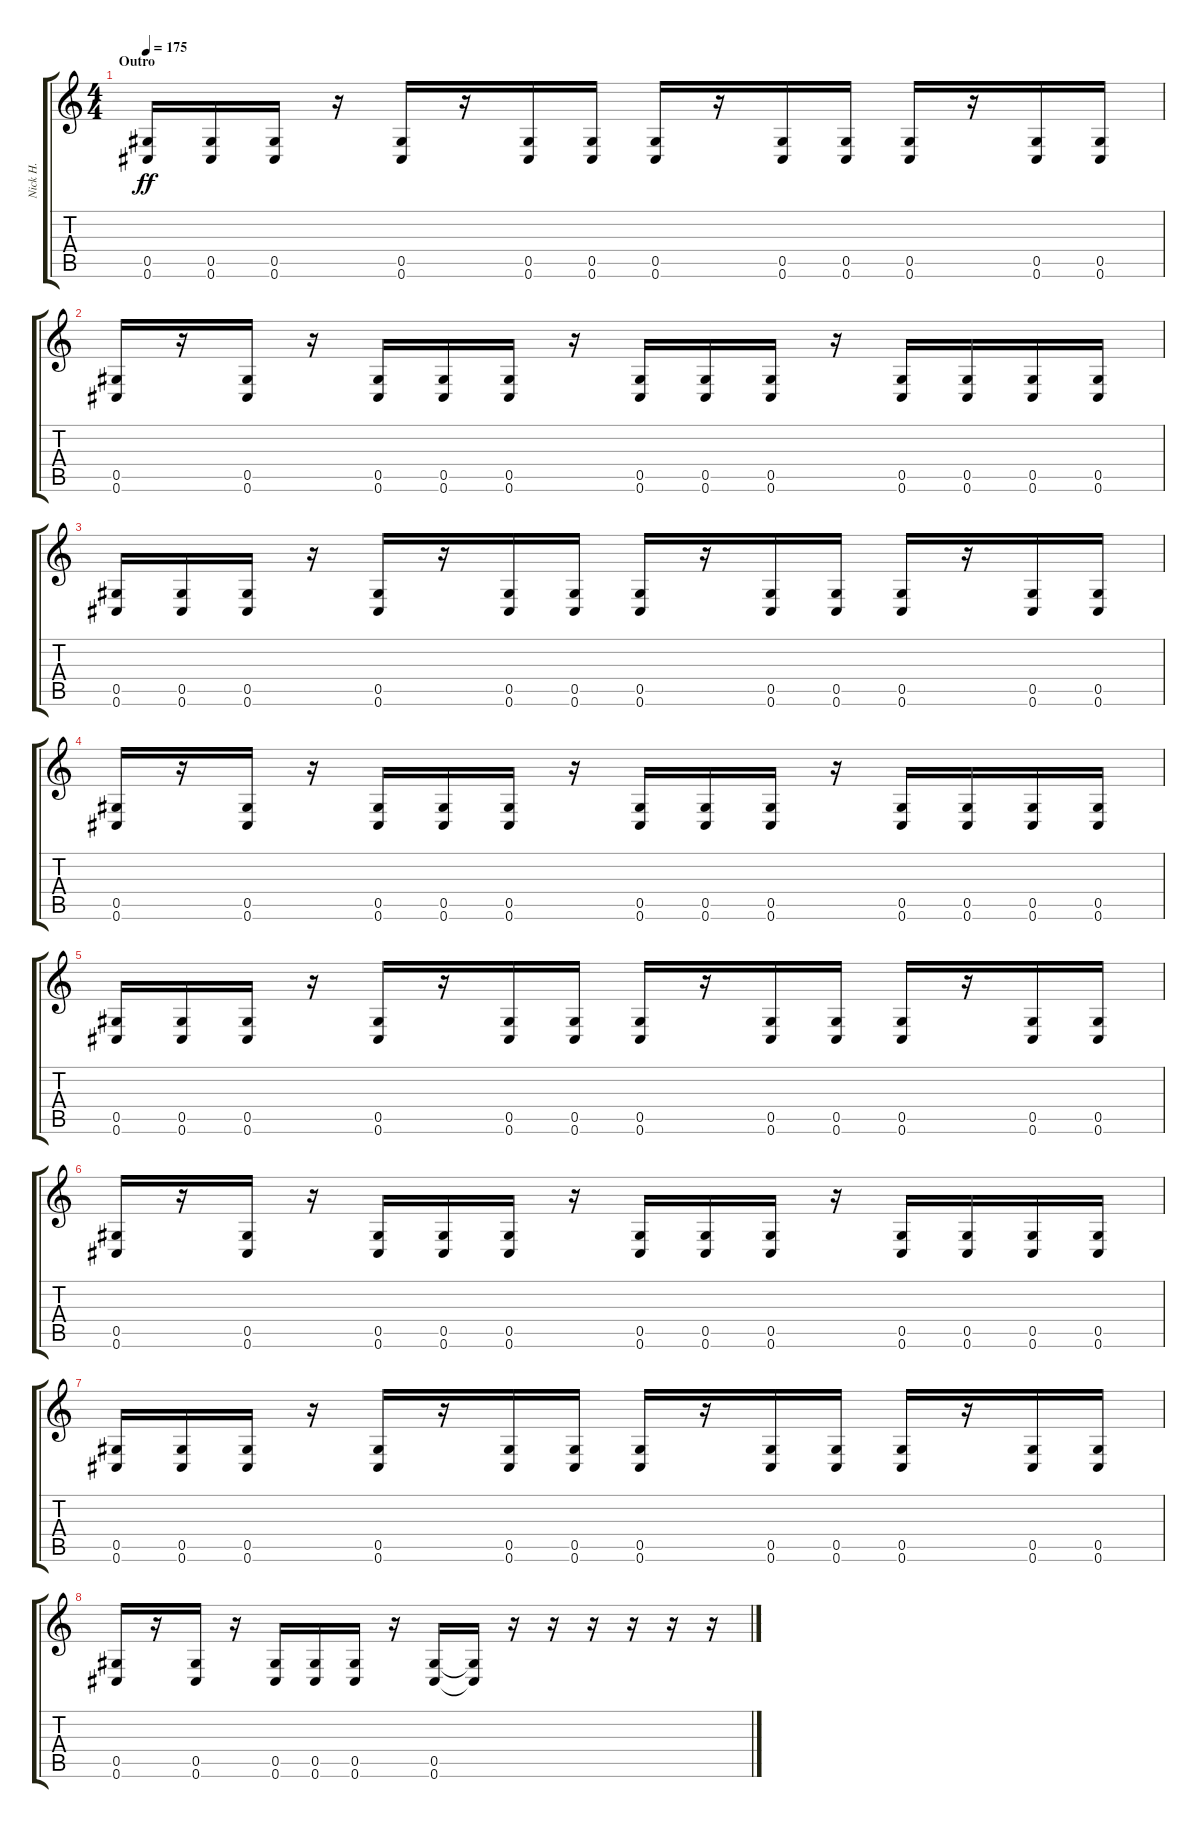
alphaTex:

\track ("Nick H. " "Nick H. ") {instrument distortionguitar}
\staff {score tabs}
\tuning (Eb4 Bb3 Gb3 Db3 Ab2 Db2) {hide}
\ts (4 4)
\section ("" "Outro")
\tempo 175
\clef g2
\ks c
(0.5 0.6).16{dy ff volume 6} (0.5 0.6).16 (0.5 0.6).16 r.16 (0.5 0.6).16 r.16 (0.5 0.6).16 (0.5 0.6).16 (0.5 0.6).16 r.16 (0.5 0.6).16 (0.5 0.6).16 (0.5 0.6).16 r.16 (0.5 0.6).16 (0.5 0.6).16 |
(0.5 0.6).16 r.16 (0.5 0.6).16 r.16 (0.5 0.6).16 (0.5 0.6).16 (0.5 0.6).16 r.16 (0.5 0.6).16 (0.5 0.6).16 (0.5 0.6).16 r.16 (0.5 0.6).16 (0.5 0.6).16 (0.5 0.6).16 (0.5 0.6).16 |
(0.5 0.6).16 (0.5 0.6).16 (0.5 0.6).16 r.16 (0.5 0.6).16 r.16 (0.5 0.6).16 (0.5 0.6).16 (0.5 0.6).16 r.16 (0.5 0.6).16 (0.5 0.6).16 (0.5 0.6).16 r.16 (0.5 0.6).16 (0.5 0.6).16 |
(0.5 0.6).16 r.16 (0.5 0.6).16 r.16 (0.5 0.6).16 (0.5 0.6).16 (0.5 0.6).16 r.16 (0.5 0.6).16 (0.5 0.6).16 (0.5 0.6).16 r.16 (0.5 0.6).16 (0.5 0.6).16 (0.5 0.6).16 (0.5 0.6).16 |
(0.5 0.6).16 (0.5 0.6).16 (0.5 0.6).16 r.16 (0.5 0.6).16 r.16 (0.5 0.6).16 (0.5 0.6).16 (0.5 0.6).16 r.16 (0.5 0.6).16 (0.5 0.6).16 (0.5 0.6).16 r.16 (0.5 0.6).16 (0.5 0.6).16 |
(0.5 0.6).16 r.16 (0.5 0.6).16 r.16 (0.5 0.6).16 (0.5 0.6).16 (0.5 0.6).16 r.16 (0.5 0.6).16 (0.5 0.6).16 (0.5 0.6).16 r.16 (0.5 0.6).16 (0.5 0.6).16 (0.5 0.6).16 (0.5 0.6).16 |
(0.5 0.6).16 (0.5 0.6).16 (0.5 0.6).16 r.16 (0.5 0.6).16 r.16 (0.5 0.6).16 (0.5 0.6).16 (0.5 0.6).16 r.16 (0.5 0.6).16 (0.5 0.6).16 (0.5 0.6).16 r.16 (0.5 0.6).16 (0.5 0.6).16 |
(0.5 0.6).16 r.16 (0.5 0.6).16 r.16 (0.5 0.6).16 (0.5 0.6).16 (0.5 0.6).16 r.16 (0.5 0.6).16 (0.5{t} 0.6{t}).16 r.16 r.16 r.16 r.16 r.16 r.16
